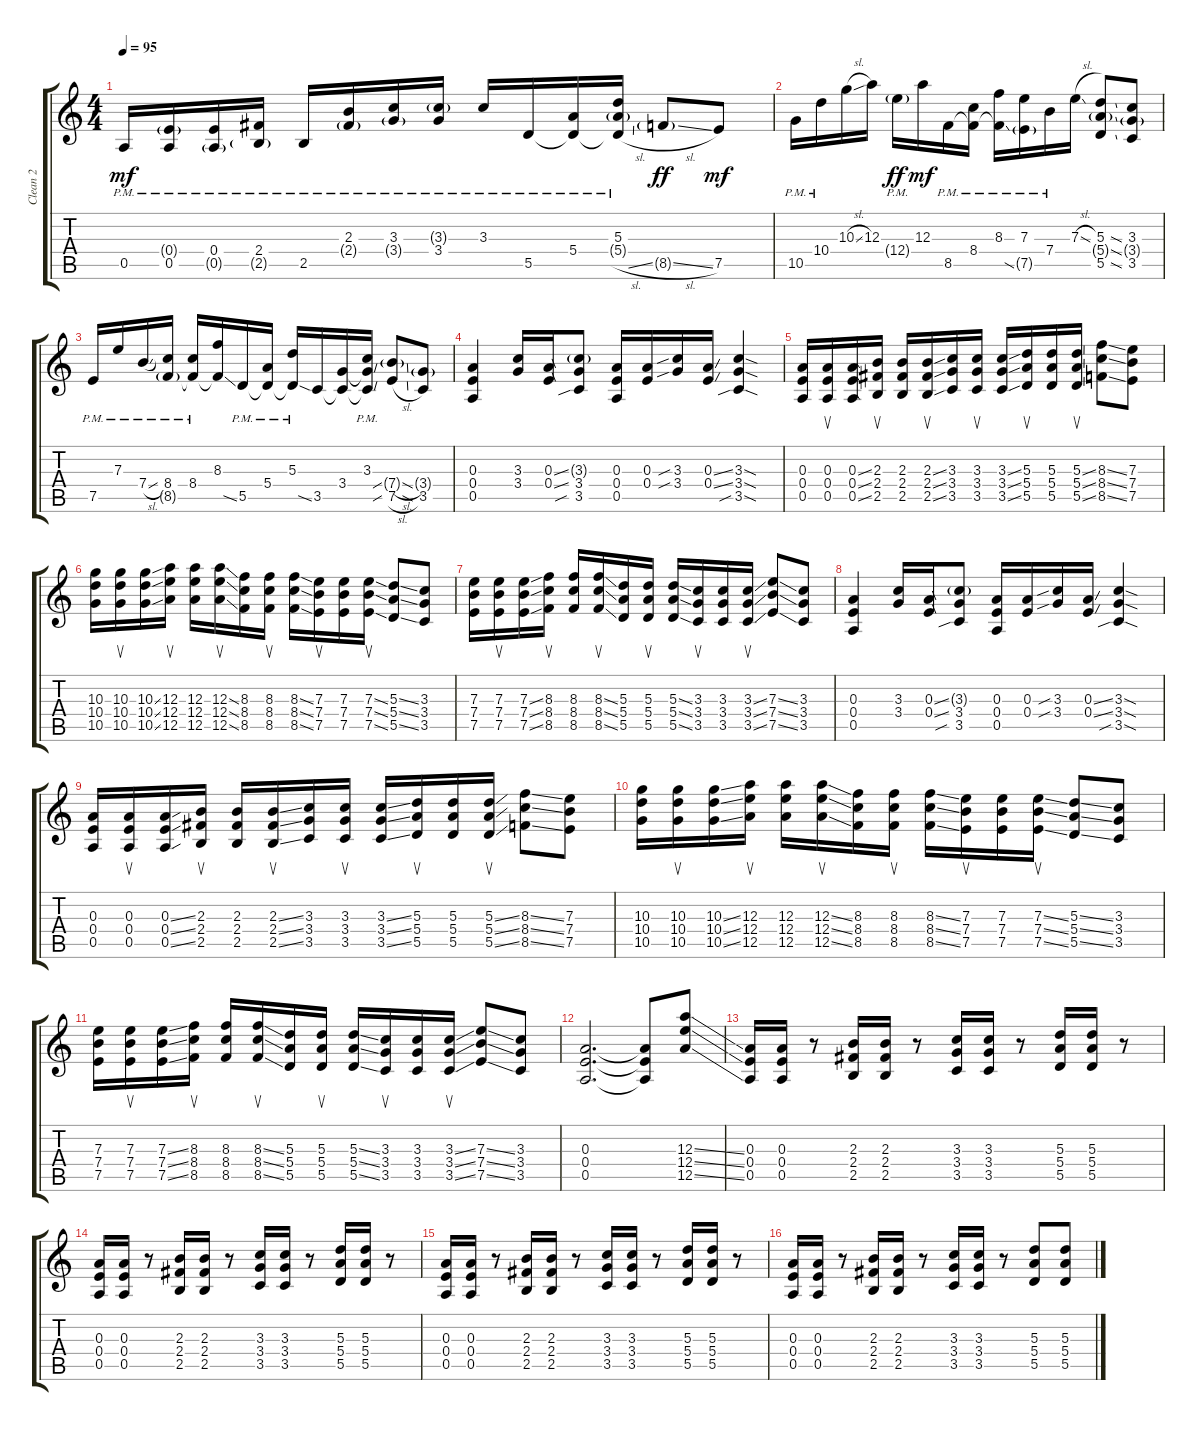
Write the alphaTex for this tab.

\track ("Clean 2" "Clean 2") {instrument electricguitarclean}
\staff {score tabs}
\tuning (E4 Db4 A3 E3 A2 E2) {hide}
\ts (4 4)
\tempo 95
\clef g2
\ks c
0.5{pm}.16{dy mf} (0.4{g pm} 0.5{pm}).16 (0.4{pm} 0.5{g pm}).16 (2.4{pm} 2.5{g pm}).16 2.5{pm}.16 (2.3{pm} 2.4{g pm}).16 (3.3{pm} 3.4{g pm}).16 (3.3{g pm} 3.4{pm}).16 3.3{pm}.16 5.5{pm}.16 (5.4 5.5{pm t}).16 (5.3{pm} 5.4{g pm} 5.5{sl pm t}).16 8.5{sl g}.8{dy ff} 7.5.8{dy mf} |
10.5{pm}.16 10.4{pm}.16 10.3{sl}.16 12.3.16 12.4{g pm}.16{dy ff} 12.3.16{dy mf} 8.5{pm}.16 (8.4{pm} 8.5{pm t}).16 (8.3{pm} 8.5{ss pm t}).16 (7.3{pm} 7.5{g pm}).16 7.4{pm}.16 7.3{sl}.16 (5.3{ss} 5.4{ss g} 5.5{ss}).8 (3.3 3.4{g} 3.5).8 |
7.5{pm}.16 7.3{pm}.16 7.4{sl pm}.16 (8.4{pm} 8.5{g}).16 (8.4{pm} 8.5{t}).16 (8.3 8.5{ss t}).16 5.5{pm}.16 (5.4 5.5{pm t}).16 (5.3{pm} 5.5{ss pm t}).16 3.5.16 (3.4 3.5{t}).16 (3.3{pm} 3.4{ss t} 3.5{ss t}).16 (7.4{sl g} 7.5{sl}).8 (3.4{g} 3.5).8 |
(0.3 0.4 0.5).4 (3.3 3.4).16 (0.3{ss} 0.4{ss}).16 (3.3{g} 3.4 3.5{sib}).8 (0.3 0.4 0.5).16 (0.3 0.4).16 (3.3{sib} 3.4{sib}).16 (0.3{ss} 0.4{ss}).16 (3.3{sod} 3.4{sod} 3.5{sib sod}).4 |
(0.3 0.4 0.5).16 (0.3 0.4 0.5).16{su} (0.3{ss} 0.4{ss} 0.5{ss}).16 (2.3 2.4 2.5).16{su} (2.3 2.4 2.5).16 (2.3{ss} 2.4{ss} 2.5{ss}).16{su} (3.3 3.4 3.5).16 (3.3 3.4 3.5).16{su} (3.3{ss} 3.4{ss} 3.5{ss}).16 (5.3 5.4 5.5).16{su} (5.3 5.4 5.5).16 (5.3{ss} 5.4{ss} 5.5{ss}).16{su} (8.3{ss} 8.4{ss} 8.5{ss}).8 (7.3 7.4 7.5).8 |
(10.3 10.4 10.5).16 (10.3 10.4 10.5).16{su} (10.3{ss} 10.4{ss} 10.5{ss}).16 (12.3 12.4 12.5).16{su} (12.3 12.4 12.5).16 (12.3{ss} 12.4{ss} 12.5{ss}).16{su} (8.3 8.4 8.5).16 (8.3 8.4 8.5).16{su} (8.3{ss} 8.4{ss} 8.5{ss}).16 (7.3 7.4 7.5).16{su} (7.3 7.4 7.5).16 (7.3{ss} 7.4{ss} 7.5{ss}).16{su} (5.3{ss} 5.4{ss} 5.5{ss}).8 (3.3 3.4 3.5).8 |
(7.3 7.4 7.5).16 (7.3 7.4 7.5).16{su} (7.3{ss} 7.4{ss} 7.5{ss}).16 (8.3 8.4 8.5).16{su} (8.3 8.4 8.5).16 (8.3{ss} 8.4{ss} 8.5{ss}).16{su} (5.3 5.4 5.5).16 (5.3 5.4 5.5).16{su} (5.3{ss} 5.4{ss} 5.5{ss}).16 (3.3 3.4 3.5).16{su} (3.3 3.4 3.5).16 (3.3{ss} 3.4{ss} 3.5{ss}).16{su} (7.3{ss} 7.4{ss} 7.5{ss}).8 (3.3 3.4 3.5).8 |
(0.3 0.4 0.5).4 (3.3 3.4).16 (0.3{ss} 0.4{ss}).16 (3.3{g} 3.4 3.5{sib}).8 (0.3 0.4 0.5).16 (0.3 0.4).16 (3.3{sib} 3.4{sib}).16 (0.3{ss} 0.4{ss}).16 (3.3{sod} 3.4{sod} 3.5{sib sod}).4 |
(0.3 0.4 0.5).16 (0.3 0.4 0.5).16{su} (0.3{ss} 0.4{ss} 0.5{ss}).16 (2.3 2.4 2.5).16{su} (2.3 2.4 2.5).16 (2.3{ss} 2.4{ss} 2.5{ss}).16{su} (3.3 3.4 3.5).16 (3.3 3.4 3.5).16{su} (3.3{ss} 3.4{ss} 3.5{ss}).16 (5.3 5.4 5.5).16{su} (5.3 5.4 5.5).16 (5.3{ss} 5.4{ss} 5.5{ss}).16{su} (8.3{ss} 8.4{ss} 8.5{ss}).8 (7.3 7.4 7.5).8 |
(10.3 10.4 10.5).16 (10.3 10.4 10.5).16{su} (10.3{ss} 10.4{ss} 10.5{ss}).16 (12.3 12.4 12.5).16{su} (12.3 12.4 12.5).16 (12.3{ss} 12.4{ss} 12.5{ss}).16{su} (8.3 8.4 8.5).16 (8.3 8.4 8.5).16{su} (8.3{ss} 8.4{ss} 8.5{ss}).16 (7.3 7.4 7.5).16{su} (7.3 7.4 7.5).16 (7.3{ss} 7.4{ss} 7.5{ss}).16{su} (5.3{ss} 5.4{ss} 5.5{ss}).8 (3.3 3.4 3.5).8 |
(7.3 7.4 7.5).16 (7.3 7.4 7.5).16{su} (7.3{ss} 7.4{ss} 7.5{ss}).16 (8.3 8.4 8.5).16{su} (8.3 8.4 8.5).16 (8.3{ss} 8.4{ss} 8.5{ss}).16{su} (5.3 5.4 5.5).16 (5.3 5.4 5.5).16{su} (5.3{ss} 5.4{ss} 5.5{ss}).16 (3.3 3.4 3.5).16{su} (3.3 3.4 3.5).16 (3.3{ss} 3.4{ss} 3.5{ss}).16{su} (7.3{ss} 7.4{ss} 7.5{ss}).8 (3.3 3.4 3.5).8 |
(0.3 0.4 0.5).2{d} (0.3{t} 0.4{t} 0.5{t}).8 (12.3{ss} 12.4{ss} 12.5{ss}).8 |
(0.3 0.4 0.5).16 (0.3 0.4 0.5).16 r.8 (2.3 2.4 2.5).16 (2.3 2.4 2.5).16 r.8 (3.3 3.4 3.5).16 (3.3 3.4 3.5).16 r.8 (5.3 5.4 5.5).16 (5.3 5.4 5.5).16 r.8 |
(0.3 0.4 0.5).16 (0.3 0.4 0.5).16 r.8 (2.3 2.4 2.5).16 (2.3 2.4 2.5).16 r.8 (3.3 3.4 3.5).16 (3.3 3.4 3.5).16 r.8 (5.3 5.4 5.5).16 (5.3 5.4 5.5).16 r.8 |
(0.3 0.4 0.5).16 (0.3 0.4 0.5).16 r.8 (2.3 2.4 2.5).16 (2.3 2.4 2.5).16 r.8 (3.3 3.4 3.5).16 (3.3 3.4 3.5).16 r.8 (5.3 5.4 5.5).16 (5.3 5.4 5.5).16 r.8 |
(0.3 0.4 0.5).16 (0.3 0.4 0.5).16 r.8 (2.3 2.4 2.5).16 (2.3 2.4 2.5).16 r.8 (3.3 3.4 3.5).16 (3.3 3.4 3.5).16 r.8 (5.3 5.4 5.5).8 (5.3 5.4 5.5).8
